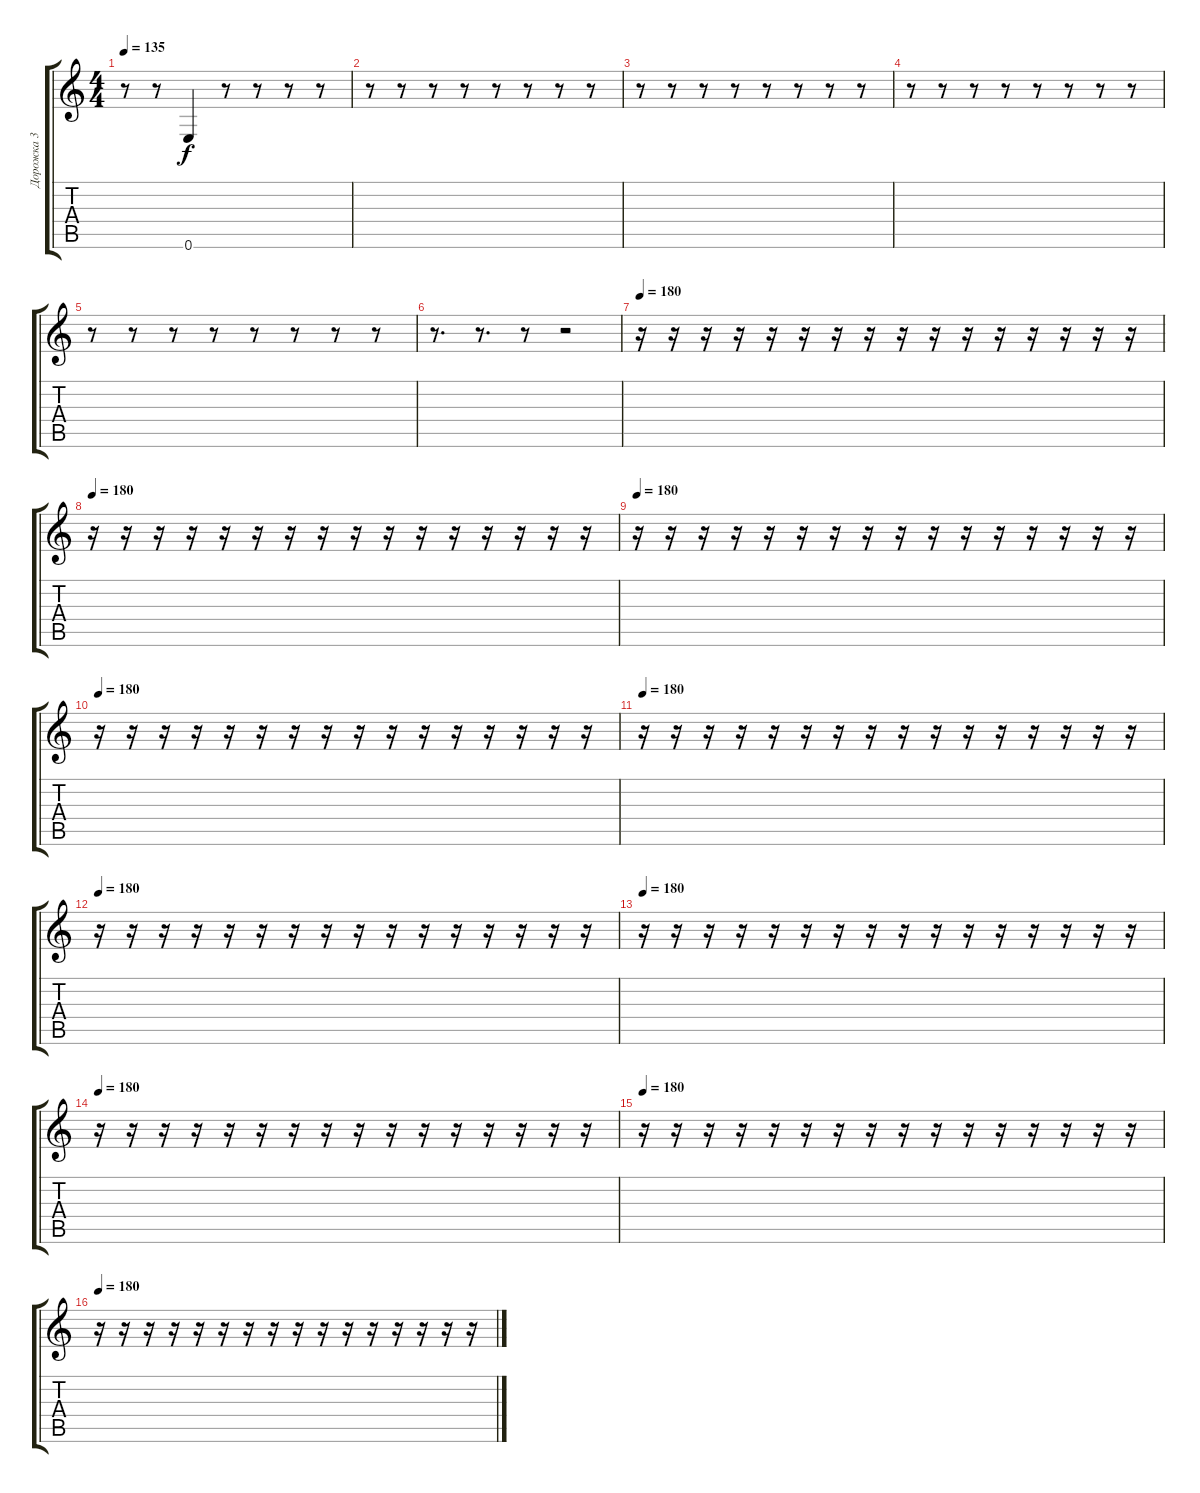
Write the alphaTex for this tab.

\track ("Дорожка 3" "Дорожка 3") {instrument electricbasspick}
\staff {score tabs}
\tuning (E4 B3 G3 D3 A2 E2) {hide}
\ts (4 4)
\tempo 135
\clef g2
\ks c
r.8{dy f} r.8 0.6.4 r.8 r.8 r.8 r.8 |
r.8 r.8 r.8 r.8 r.8 r.8 r.8 r.8 |
r.8 r.8 r.8 r.8 r.8 r.8 r.8 r.8 |
r.8 r.8 r.8 r.8 r.8 r.8 r.8 r.8 |
r.8 r.8 r.8 r.8 r.8 r.8 r.8 r.8 |
r.8{d} r.8{d} r.8 r.2 |
\tempo 180
r.16 r.16 r.16 r.16 r.16 r.16 r.16 r.16 r.16 r.16 r.16 r.16 r.16 r.16 r.16 r.16 |
\tempo 180
r.16 r.16 r.16 r.16 r.16 r.16 r.16 r.16 r.16 r.16 r.16 r.16 r.16 r.16 r.16 r.16 |
\tempo 180
r.16 r.16 r.16 r.16 r.16 r.16 r.16 r.16 r.16 r.16 r.16 r.16 r.16 r.16 r.16 r.16 |
\tempo 180
r.16 r.16 r.16 r.16 r.16 r.16 r.16 r.16 r.16 r.16 r.16 r.16 r.16 r.16 r.16 r.16 |
\tempo 180
r.16 r.16 r.16 r.16 r.16 r.16 r.16 r.16 r.16 r.16 r.16 r.16 r.16 r.16 r.16 r.16 |
\tempo 180
r.16 r.16 r.16 r.16 r.16 r.16 r.16 r.16 r.16 r.16 r.16 r.16 r.16 r.16 r.16 r.16 |
\tempo 180
r.16 r.16 r.16 r.16 r.16 r.16 r.16 r.16 r.16 r.16 r.16 r.16 r.16 r.16 r.16 r.16 |
\tempo 180
r.16 r.16 r.16 r.16 r.16 r.16 r.16 r.16 r.16 r.16 r.16 r.16 r.16 r.16 r.16 r.16 |
\tempo 180
r.16 r.16 r.16 r.16 r.16 r.16 r.16 r.16 r.16 r.16 r.16 r.16 r.16 r.16 r.16 r.16 |
\tempo 180
r.16 r.16 r.16 r.16 r.16 r.16 r.16 r.16 r.16 r.16 r.16 r.16 r.16 r.16 r.16 r.16
